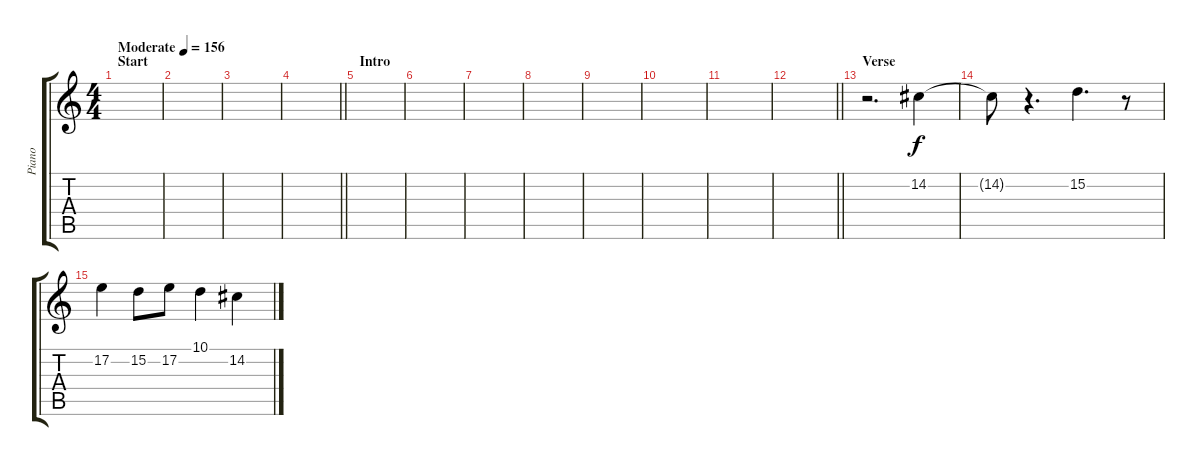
\track ("Piano" "Piano") {instrument acousticgrandpiano}
\staff {score tabs}
\tuning (E4 B3 G3 D3 A2 E2) {hide}
\ts (4 4)
\section ("" "Start")
\tempo (156 "Moderate")
\clef g2
\ks c
|
|
|
\barLineRight lightlight
|
\section ("" "Intro")
|
|
|
|
|
|
|
\barLineRight lightlight
|
\section ("" "Verse")
r.2{d} 14.2.4 |
14.2{t}.8 r.4{d} 15.2.4{d} r.8 |
17.2.4 15.2.8 17.2.8 10.1.4 14.2.4
